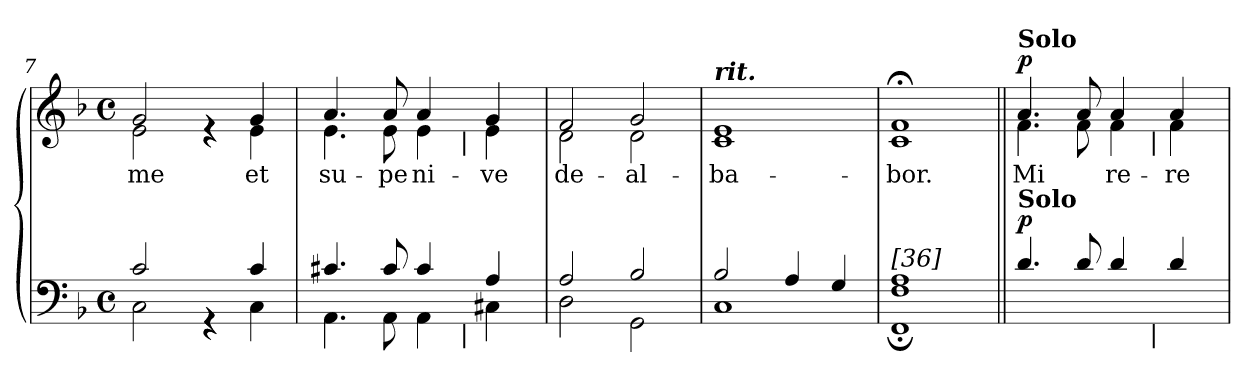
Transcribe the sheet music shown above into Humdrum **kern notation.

**kern	**dynam	**kern	**text	**dynam
*part2	*part2	*part1	*part1	*part1
*staff2	*staff2	*staff1	*staff1	*staff1
*clefF4	*	*clefG2	*	*
*k[b-]	*	*k[b-]	*	*
*F:	*	*F:	*	*
*M4/4	*	*M4/4	*	*
*met(c)	*	*met(c)	*	*
=7	=7	=7	=7	=7
*^	*	*	*	*
!	!	!	!	!LO:LY:b	!
*	*	*	*^	*	*
2C\	2c/	.	2g/	2e\	me	.
4rGG	4rGG	.	4re	4re	.	.
!	!	!	!	!	!LO:LY:b	!
4C\	4c/	.	4g/	4e\	et	.
=8	=8	=8	=8	=8	=8	=8
!	!	!	!	!	!LO:LY:b	!
*	*^	*	*	*^	*	*
4.AA\	4.c#X/	2ryy	.	4.a/	4.e\	2ryy	su-	.
!	!	!	!	!	!	!	!LO:LY:b	!
8AA\	8c#/	.	.	8a/	8e\	.	pe	.
!	!	!	!	!	!	!	!LO:LY:b	!
4AA\	4c#/	8ryy	.	4a/	4e\	8ryy	-ni-	.
.	.	32ryy	.	.	.	32ryy	.	.
!	!	!	!	!	!	!LO:TX:b:t=|	!	!
!	!	!LO:TX:b:t=|	!	!	!	!	!	!
.	.	4ryy	.	.	.	4ryy	.	.
!	!	!	!	!	!	!	!LO:LY:b	!
4C#X\	4A/	.	.	4g/	4e\	.	-ve	.
.	.	16.ryy	.	.	.	16.ryy	.	.
=9	=9	=9	=9	=9	=9	=9	=9	=9
!	!	!	!	!	!	!	!LO:LY:b	!
*	*v	*v	*	*	*	*	*	*
*	*	*	*	*v	*v	*	*
2D\	2A/	.	2f/	2d\	de-	.
!	!	!	!	!	!LO:LY:b	!
2GG\	2B-/	.	2g/	2d\	-al-	.
=10	=10	=10	=10	=10	=10	=10
*	*	*	*MM90	*	*	*
!	!	!	!LO:TX:a:Bi:t=rit.	!	!	!
!	!	!	!	!	!LO:LY:b	!
1C	2B-/	.	1e	1c	-ba-	.
.	4A/	.	.	.	.	.
.	4G/	.	.	.	.	.
=11	=11	=11	=11	=11	=11	=11
*	*	*	*MM75	*	*	*
!LO:TX:a:t=[36]	!	!	!	!	!	!
!	!	!	!	!	!LO:LY:b	!
1FF	1F; 1A;	.	1f;	1c	-bor.	.
*	*	*	*v	*v	*	*
!!LO:LB:g=z
=12||	=12||	=12||	=12||	=12||	=12||
*	*	*	*MM100	*	*
*	*	*	*^	*	*
!	!	!	!LO:TX:a:B:t=Solo	!	!	!
!LO:TX:a:B:t=Solo	!	!	!	!	!	!
!	!	!LO:DY:a	!	!	!LO:LY:b	!LO:DY:a
*	*	*	*	*^	*	*
4.d/	2ryy	p	4.a/	4.f\	2ryy	-Mi	p
!	!	!	!	!	!	!LO:LY:b	!
8d/	.	.	8a/	8f\	.	.	.
!	!	!	!	!	!	!LO:LY:b	!
4d/	8.ryy	.	4a/	4f\	8.ryy	re-	.
!	!	!	!	!	!LO:TX:b:t=|	!	!
!	!LO:TX:b:t=|	!	!	!	!	!	!
.	4ryy	.	.	.	4ryy	.	.
!	!	!	!	!	!	!LO:LY:b	!
4d/	.	.	4a/	4f\	.	-re	.
.	16ryy	.	.	.	16ryy	.	.
*v	*v	*	*	*	*	*	*
*	*	*v	*v	*v	*	*
=	=	=	=	=
*-	*-	*-	*-	*-
